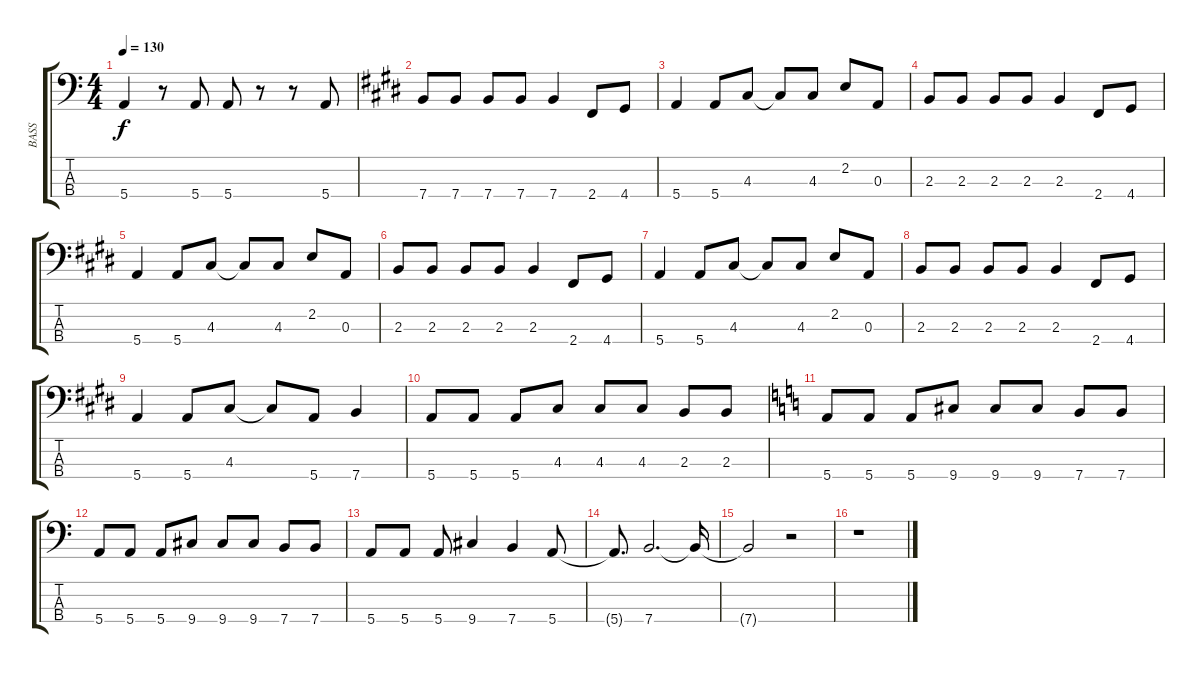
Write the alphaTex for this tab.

\track ("BASS" "BASS") {instrument electricbassfinger}
\staff {score tabs}
\tuning (G2 D2 A1 E1) {hide}
\ts (4 4)
\tempo 130
\clef f4
\ks c
5.4.4{dy f} r.8 5.4.8 5.4.8 r.8 r.8 5.4.8 |
\ks c#minor
7.4.8 7.4.8 7.4.8 7.4.8 7.4.4 2.4.8 4.4.8 |
5.4.4 5.4.8 4.3.8 4.3{t}.8 4.3.8 2.2.8 0.3.8 |
2.3.8 2.3.8 2.3.8 2.3.8 2.3.4 2.4.8 4.4.8 |
5.4.4 5.4.8 4.3.8 4.3{t}.8 4.3.8 2.2.8 0.3.8 |
2.3.8 2.3.8 2.3.8 2.3.8 2.3.4 2.4.8 4.4.8 |
5.4.4 5.4.8 4.3.8 4.3{t}.8 4.3.8 2.2.8 0.3.8 |
2.3.8 2.3.8 2.3.8 2.3.8 2.3.4 2.4.8 4.4.8 |
5.4.4 5.4.8 4.3.8 4.3{t}.8 5.4.8 7.4.4 |
5.4.8 5.4.8 5.4.8 4.3.8 4.3.8 4.3.8 2.3.8 2.3.8 |
\ks c
5.4.8 5.4.8 5.4.8 9.4.8 9.4.8 9.4.8 7.4.8 7.4.8 |
5.4.8 5.4.8 5.4.8 9.4.8 9.4.8 9.4.8 7.4.8 7.4.8 |
5.4.8 5.4.8 5.4.8 9.4.4 7.4.4 5.4.8 |
5.4{t}.8{d} 7.4.2{d} 7.4{t}.16 |
7.4{t}.2 r.2 |
r.1
